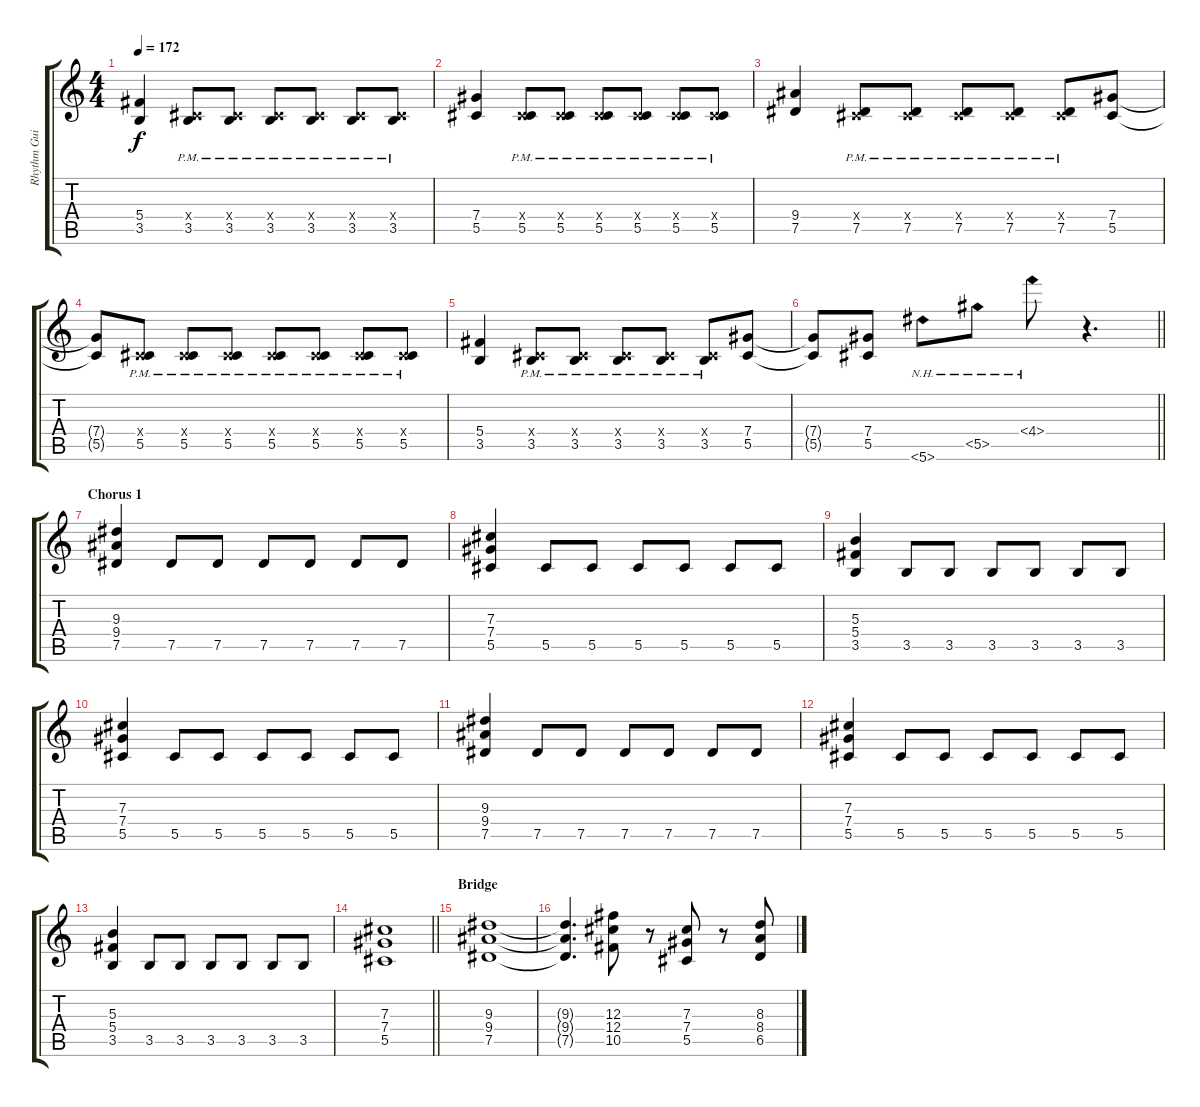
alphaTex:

\track ("Rhythm Guitar 1: Hide" "Rhythm Gui") {instrument overdrivenguitar}
\staff {score tabs}
\tuning (Eb4 Bb3 Gb3 Db3 Ab2 Eb2) {hide}
\ts (4 4)
\tempo 172
\clef g2
\ks c
(5.4 3.5).4{dy f} (0.4{x} 3.5{pm}).8 (0.4{x} 3.5{pm}).8 (0.4{x} 3.5{pm}).8 (0.4{x} 3.5{pm}).8 (0.4{x} 3.5{pm}).8 (0.4{x} 3.5{pm}).8 |
(7.4 5.5).4 (0.4{x} 5.5{pm}).8 (0.4{x} 5.5{pm}).8 (0.4{x} 5.5{pm}).8 (0.4{x} 5.5{pm}).8 (0.4{x} 5.5{pm}).8 (0.4{x} 5.5{pm}).8 |
(9.4 7.5).4 (0.4{x} 7.5{pm}).8 (0.4{x} 7.5{pm}).8 (0.4{x} 7.5{pm}).8 (0.4{x} 7.5{pm}).8 (0.4{x} 7.5{pm}).8 (7.4 5.5).8 |
(7.4{t} 5.5{t}).8 (0.4{x} 5.5{pm}).8 (0.4{x} 5.5{pm}).8 (0.4{x} 5.5{pm}).8 (0.4{x} 5.5{pm}).8 (0.4{x} 5.5{pm}).8 (0.4{x} 5.5{pm}).8 (0.4{x} 5.5{pm}).8 |
(5.4 3.5).4 (0.4{x} 3.5{pm}).8 (0.4{x} 3.5{pm}).8 (0.4{x} 3.5{pm}).8 (0.4{x} 3.5{pm}).8 (0.4{x} 3.5{pm}).8 (7.4 5.5).8 |
\barLineRight lightlight
(7.4{t} 5.5{t}).8 (7.4 5.5).8 5.6{nh}.8 5.5{nh}.8 4.4{nh}.8 r.4{d} |
\section ("" "Chorus 1")
(9.3 9.4 7.5).4 7.5.8 7.5.8 7.5.8 7.5.8 7.5.8 7.5.8 |
(7.3 7.4 5.5).4 5.5.8 5.5.8 5.5.8 5.5.8 5.5.8 5.5.8 |
(5.3 5.4 3.5).4 3.5.8 3.5.8 3.5.8 3.5.8 3.5.8 3.5.8 |
(7.3 7.4 5.5).4 5.5.8 5.5.8 5.5.8 5.5.8 5.5.8 5.5.8 |
(9.3 9.4 7.5).4 7.5.8 7.5.8 7.5.8 7.5.8 7.5.8 7.5.8 |
(7.3 7.4 5.5).4 5.5.8 5.5.8 5.5.8 5.5.8 5.5.8 5.5.8 |
(5.3 5.4 3.5).4 3.5.8 3.5.8 3.5.8 3.5.8 3.5.8 3.5.8 |
\barLineRight lightlight
(7.3 7.4 5.5).1 |
\section ("" "Bridge")
(9.3 9.4 7.5).1 |
(9.3{t} 9.4{t} 7.5{t}).4{d} (12.3 12.4 10.5).8 r.8 (7.3 7.4 5.5).8 r.8 (8.3 8.4 6.5).8
